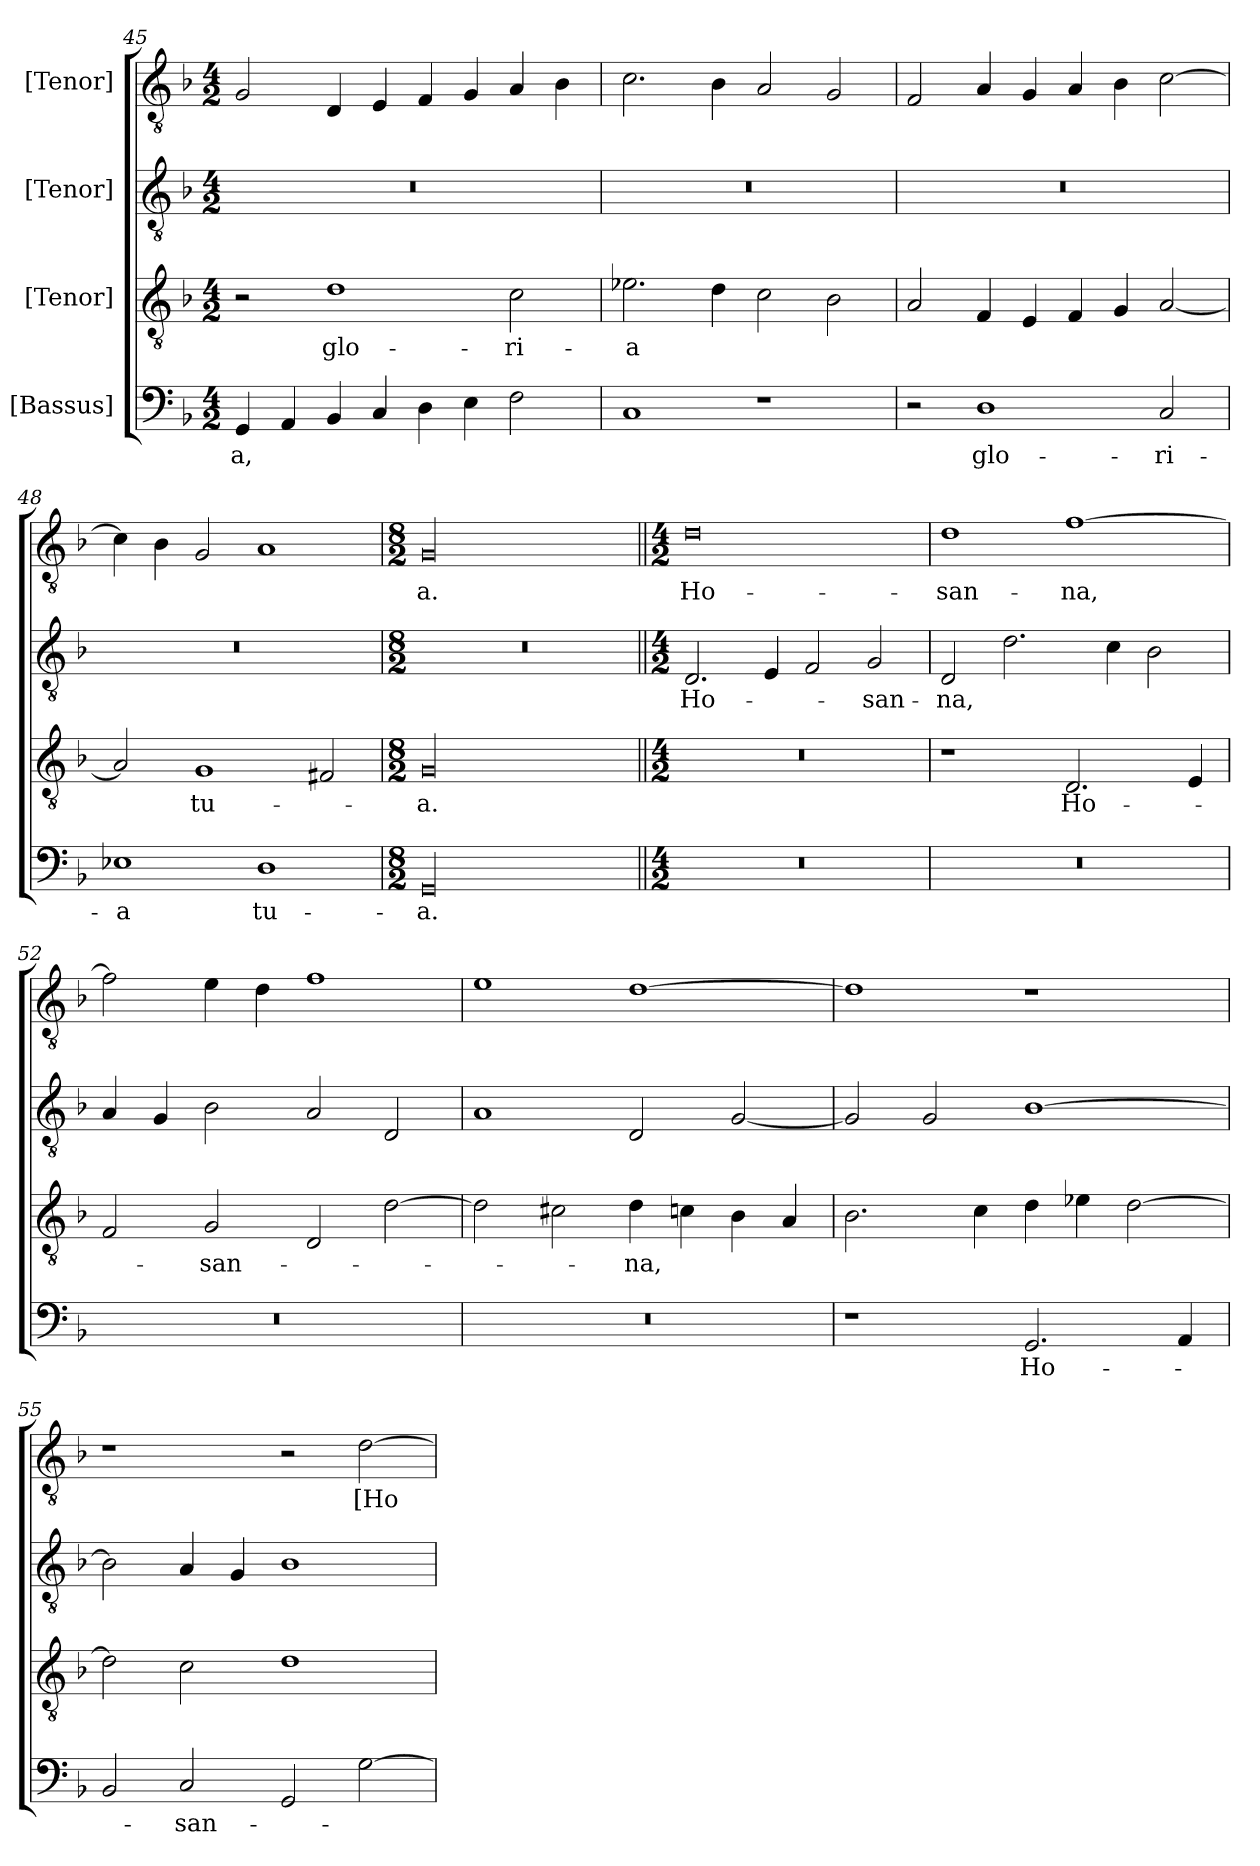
**kern	**text	**kern	**text	**kern	**text	**kern	**text
*part4	*part4	*part3	*part3	*part2	*part2	*part1	*part1
*staff4	*staff4	*staff3	*staff3	*staff2	*staff2	*staff1	*staff1
*I"[Bassus]	*	*I"[Tenor]	*	*I"[Tenor]	*	*I"[Tenor]	*
*clefF4	*	*clefGv2	*	*clefGv2	*	*clefGv2	*
*k[b-]	*	*k[b-]	*	*k[b-]	*	*k[b-]	*
*M4/2	*	*M4/2	*	*M4/2	*	*M4/2	*
=45	=45	=45	=45	=45	=45	=45	=45
4GG/	-a,	2r	.	0r	.	2G/	.
4AA/	.	.	.	.	.	.	.
4BB-/	.	1d\	glo-	.	.	4D/	.
4C/	.	.	.	.	.	4E/	.
4D\	.	.	.	.	.	4F/	.
4E\	.	.	.	.	.	4G/	.
2F\	.	2c\	-ri-	.	.	4A/	.
.	.	.	.	.	.	4B-\	.
=46	=46	=46	=46	=46	=46	=46	=46
1C/	.	2.e-X\	-a	0r	.	2.c\	.
.	.	4d\	.	.	.	4B-\	.
1r	.	2c\	.	.	.	2A/	.
.	.	2B-\	.	.	.	2G/	.
=47	=47	=47	=47	=47	=47	=47	=47
2r	.	2A/	.	0r	.	2F/	.
1D\	glo-	4F/	.	.	.	4A/	.
.	.	4E/	.	.	.	4G/	.
.	.	4F/	.	.	.	4A/	.
.	.	4G/	.	.	.	4B-\	.
2C/	-ri-	[2A/	.	.	.	[2c\	.
=48	=48	=48	=48	=48	=48	=48	=48
1E-X\	-a	2A/]	.	0r	.	4c\]	.
.	.	.	.	.	.	4B-\	.
.	.	1G/	tu-	.	.	2G/	.
1D\	tu-	.	.	.	.	1A/	.
.	.	2F#X/	.	.	.	.	.
=49	=49	=49	=49	=49	=49	=49	=49
*M8/2	*	*M8/2	*	*M8/2	*	*M8/2	*
00GG/	-a.	00G/	-a.	00r	.	00G/	-a.
=50||	=50||	=50||	=50||	=50||	=50||	=50||	=50||
*M4/2	*	*M4/2	*	*M4/2	*	*M4/2	*
0r	.	0r	.	2.D/	Ho-	0d\	Ho-
.	.	.	.	4E/	.	.	.
.	.	.	.	2F/	.	.	.
.	.	.	.	2G/	-san-	.	.
=51	=51	=51	=51	=51	=51	=51	=51
0r	.	1r	.	2D/	-na,	1d\	-san-
.	.	.	.	2.d\	.	.	.
.	.	2.D/	Ho-	.	.	[1f\	-na,
.	.	.	.	4c\	.	.	.
.	.	.	.	2B-\	.	.	.
.	.	4E/	.	.	.	.	.
=52	=52	=52	=52	=52	=52	=52	=52
0r	.	2F/	.	4A/	.	2f\]	.
.	.	.	.	4G/	.	.	.
.	.	2G/	-san-	2B-\	.	4e\	.
.	.	.	.	.	.	4d\	.
.	.	2D/	.	2A/	.	1f\	.
.	.	[2d\	.	2D/	.	.	.
=53	=53	=53	=53	=53	=53	=53	=53
0r	.	2d\]	.	1A/	.	1e\	.
.	.	2c#X\	.	.	.	.	.
.	.	4d\	-na,	2D/	.	[1d\	.
.	.	4cn\	.	.	.	.	.
.	.	4B-\	.	[2G/	.	.	.
.	.	4A/	.	.	.	.	.
=54	=54	=54	=54	=54	=54	=54	=54
1r	.	2.B-\	.	2G/]	.	1d\]	.
.	.	.	.	2G/	.	.	.
.	.	4c\	.	.	.	.	.
2.GG/	Ho-	4d\	.	[1B-\	.	1r	.
.	.	4e-X\	.	.	.	.	.
.	.	[2d\	.	.	.	.	.
4AA/	.	.	.	.	.	.	.
=55	=55	=55	=55	=55	=55	=55	=55
2BB-/	.	2d\]	.	2B-\]	.	1r	.
2C/	-san-	2c\	.	4A/	.	.	.
.	.	.	.	4G/	.	.	.
2GG/	.	1d\	.	1B-\	.	2r	.
[2G\	.	.	.	.	.	[2d\	[Ho-
=	=	=	=	=	=	=	=
*-	*-	*-	*-	*-	*-	*-	*-
